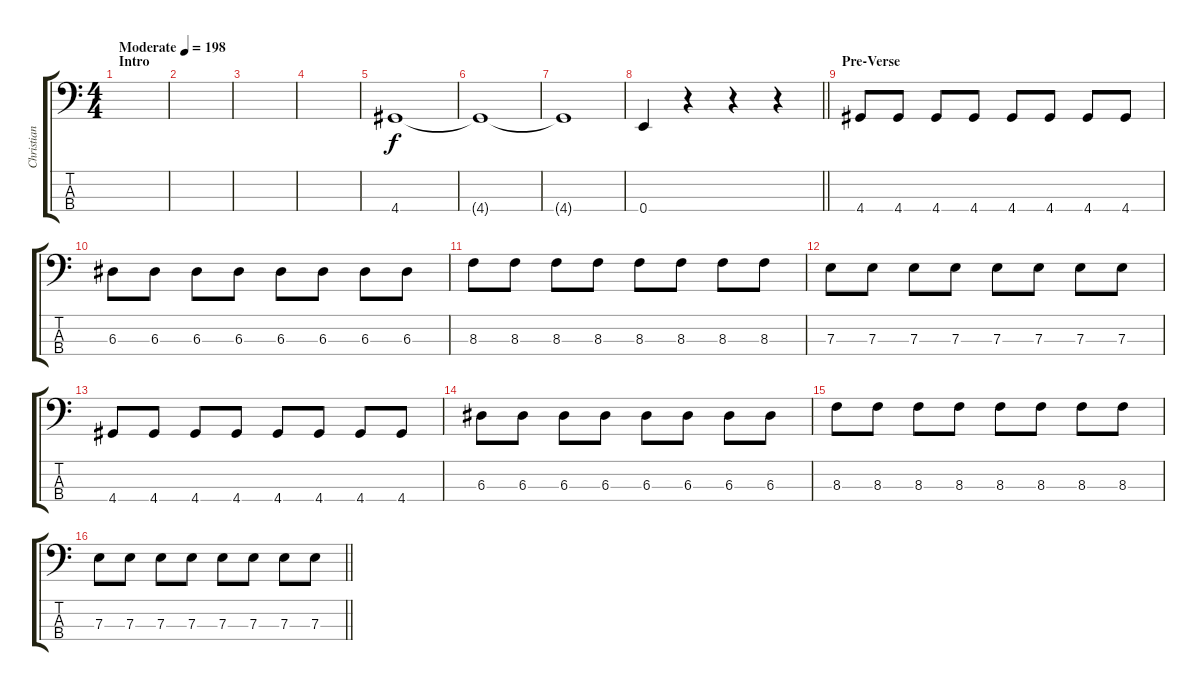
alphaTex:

\track ("Christian" "Christian") {mute instrument electricbassfinger}
\staff {score tabs}
\tuning (G2 D2 A1 E1) {hide}
\ts (4 4)
\section ("" "Intro")
\tempo (198 "Moderate")
\clef f4
\ks c
|
|
|
|
4.4.1 |
4.4{t}.1 |
4.4{t}.1 |
\barLineRight lightlight
0.4.4 r.4 r.4 r.4 |
\section ("" "Pre-Verse")
4.4.8 4.4.8 4.4.8 4.4.8 4.4.8 4.4.8 4.4.8 4.4.8 |
6.3.8 6.3.8 6.3.8 6.3.8 6.3.8 6.3.8 6.3.8 6.3.8 |
8.3.8 8.3.8 8.3.8 8.3.8 8.3.8 8.3.8 8.3.8 8.3.8 |
7.3.8 7.3.8 7.3.8 7.3.8 7.3.8 7.3.8 7.3.8 7.3.8 |
4.4.8 4.4.8 4.4.8 4.4.8 4.4.8 4.4.8 4.4.8 4.4.8 |
6.3.8 6.3.8 6.3.8 6.3.8 6.3.8 6.3.8 6.3.8 6.3.8 |
8.3.8 8.3.8 8.3.8 8.3.8 8.3.8 8.3.8 8.3.8 8.3.8 |
\barLineRight lightlight
7.3.8 7.3.8 7.3.8 7.3.8 7.3.8 7.3.8 7.3.8 7.3.8
